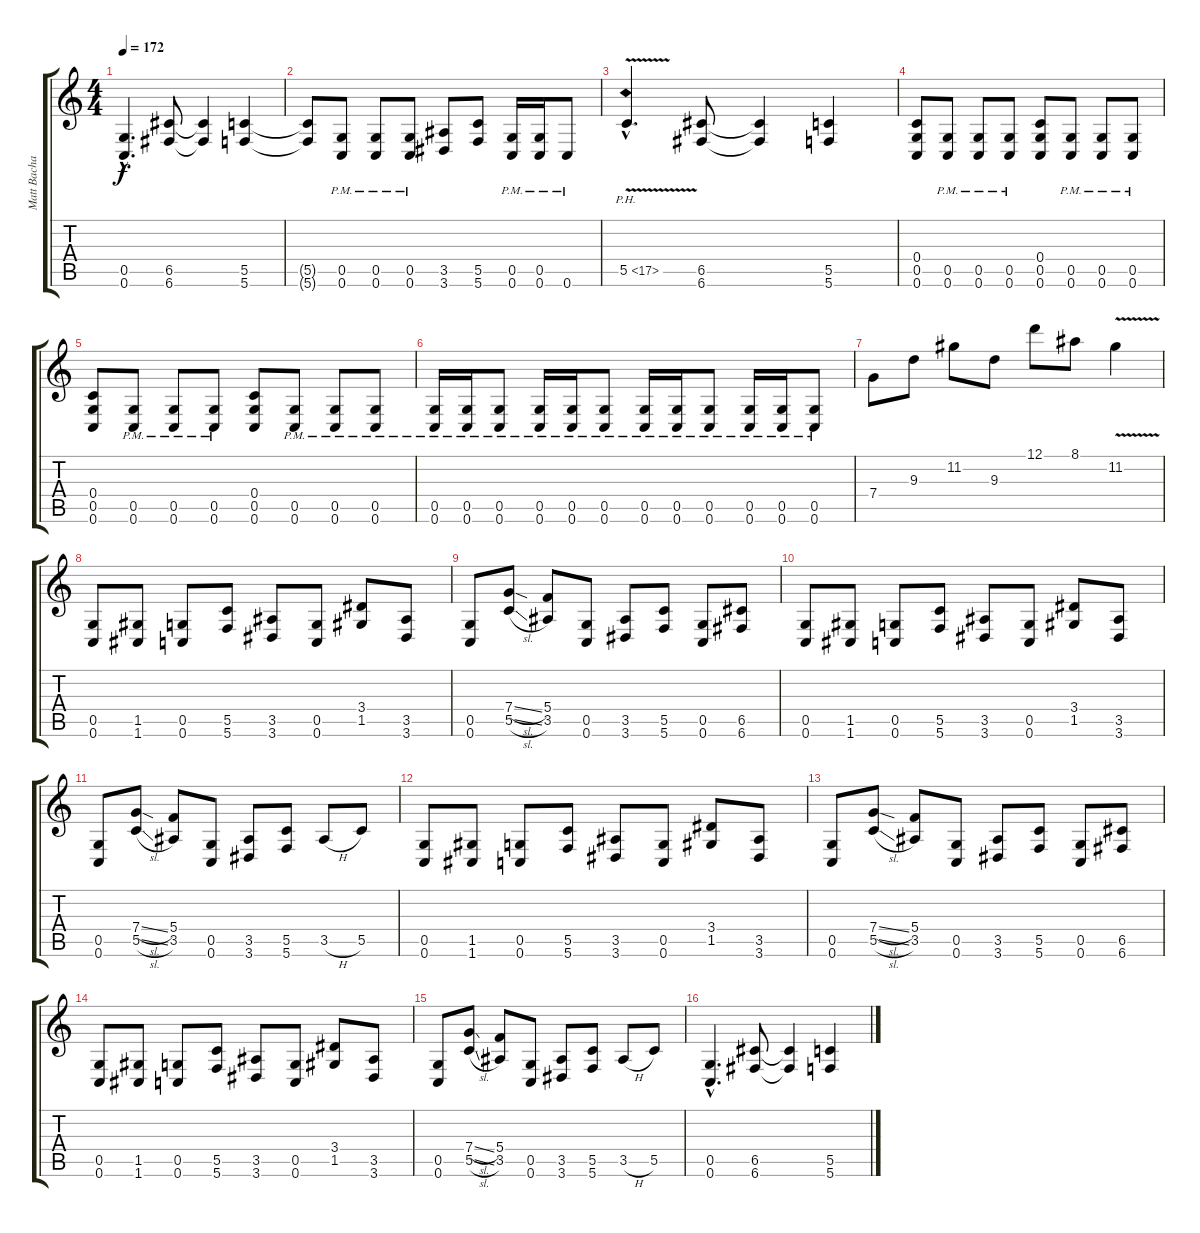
\track ("Matt Bachand" "Matt Bacha") {instrument distortionguitar}
\staff {score tabs}
\tuning (D4 A3 F3 C3 G2 C2) {hide}
\ts (4 4)
\tempo 172
\clef g2
\ks c
(0.5{hac} 0.6{hac}).4{d dy f} (6.5 6.6).8 (6.5{t} 6.6{t}).4 (5.5 5.6).4 |
(5.5{t} 5.6{t}).8 (0.5{pm} 0.6{pm}).8 (0.5{pm} 0.6{pm}).8 (0.5{pm} 0.6{pm}).8 (3.5 3.6).8 (5.5 5.6).8 (0.5{pm} 0.6{pm}).16 (0.5{pm} 0.6{pm}).16 0.6{pm}.8 |
5.5{ph 12 v hac}.4{d} (6.5 6.6).8 (6.5{t} 6.6{t}).4 (5.5 5.6).4 |
(0.4 0.5 0.6).8 (0.5{pm} 0.6{pm}).8 (0.5{pm} 0.6{pm}).8 (0.5{pm} 0.6{pm}).8 (0.4 0.5 0.6).8 (0.5{pm} 0.6{pm}).8 (0.5{pm} 0.6{pm}).8 (0.5{pm} 0.6{pm}).8 |
(0.4 0.5 0.6).8 (0.5{pm} 0.6{pm}).8 (0.5{pm} 0.6{pm}).8 (0.5{pm} 0.6{pm}).8 (0.4 0.5 0.6).8 (0.5{pm} 0.6{pm}).8 (0.5{pm} 0.6{pm}).8 (0.5{pm} 0.6{pm}).8 |
(0.5{pm} 0.6{pm}).16 (0.5{pm} 0.6{pm}).16 (0.5{pm} 0.6{pm}).8 (0.5{pm} 0.6{pm}).16 (0.5{pm} 0.6{pm}).16 (0.5{pm} 0.6{pm}).8 (0.5{pm} 0.6{pm}).16 (0.5{pm} 0.6{pm}).16 (0.5{pm} 0.6{pm}).8 (0.5{pm} 0.6{pm}).16 (0.5{pm} 0.6{pm}).16 (0.5{pm} 0.6{pm}).8 |
7.4.8 9.3.8 11.2.8 9.3.8 12.1.8 8.1.8 11.2{v}.4 |
(0.5 0.6).8 (1.5 1.6).8 (0.5 0.6).8 (5.5 5.6).8 (3.5 3.6).8 (0.5 0.6).8 (3.4 1.5).8 (3.5 3.6).8 |
(0.5 0.6).8 (7.4{sl} 5.5{sl}).8 (5.4 3.5).8 (0.5 0.6).8 (3.5 3.6).8 (5.5 5.6).8 (0.5 0.6).8 (6.5 6.6).8 |
(0.5 0.6).8 (1.5 1.6).8 (0.5 0.6).8 (5.5 5.6).8 (3.5 3.6).8 (0.5 0.6).8 (3.4 1.5).8 (3.5 3.6).8 |
(0.5 0.6).8 (7.4{sl} 5.5{sl}).8 (5.4 3.5).8 (0.5 0.6).8 (3.5 3.6).8 (5.5 5.6).8 3.5{h}.8 5.5.8 |
(0.5 0.6).8 (1.5 1.6).8 (0.5 0.6).8 (5.5 5.6).8 (3.5 3.6).8 (0.5 0.6).8 (3.4 1.5).8 (3.5 3.6).8 |
(0.5 0.6).8 (7.4{sl} 5.5{sl}).8 (5.4 3.5).8 (0.5 0.6).8 (3.5 3.6).8 (5.5 5.6).8 (0.5 0.6).8 (6.5 6.6).8 |
(0.5 0.6).8 (1.5 1.6).8 (0.5 0.6).8 (5.5 5.6).8 (3.5 3.6).8 (0.5 0.6).8 (3.4 1.5).8 (3.5 3.6).8 |
(0.5 0.6).8 (7.4{sl} 5.5{sl}).8 (5.4 3.5).8 (0.5 0.6).8 (3.5 3.6).8 (5.5 5.6).8 3.5{h}.8 5.5.8 |
(0.5{hac} 0.6{hac}).4{d} (6.5 6.6).8 (6.5{t} 6.6{t}).4 (5.5 5.6).4
